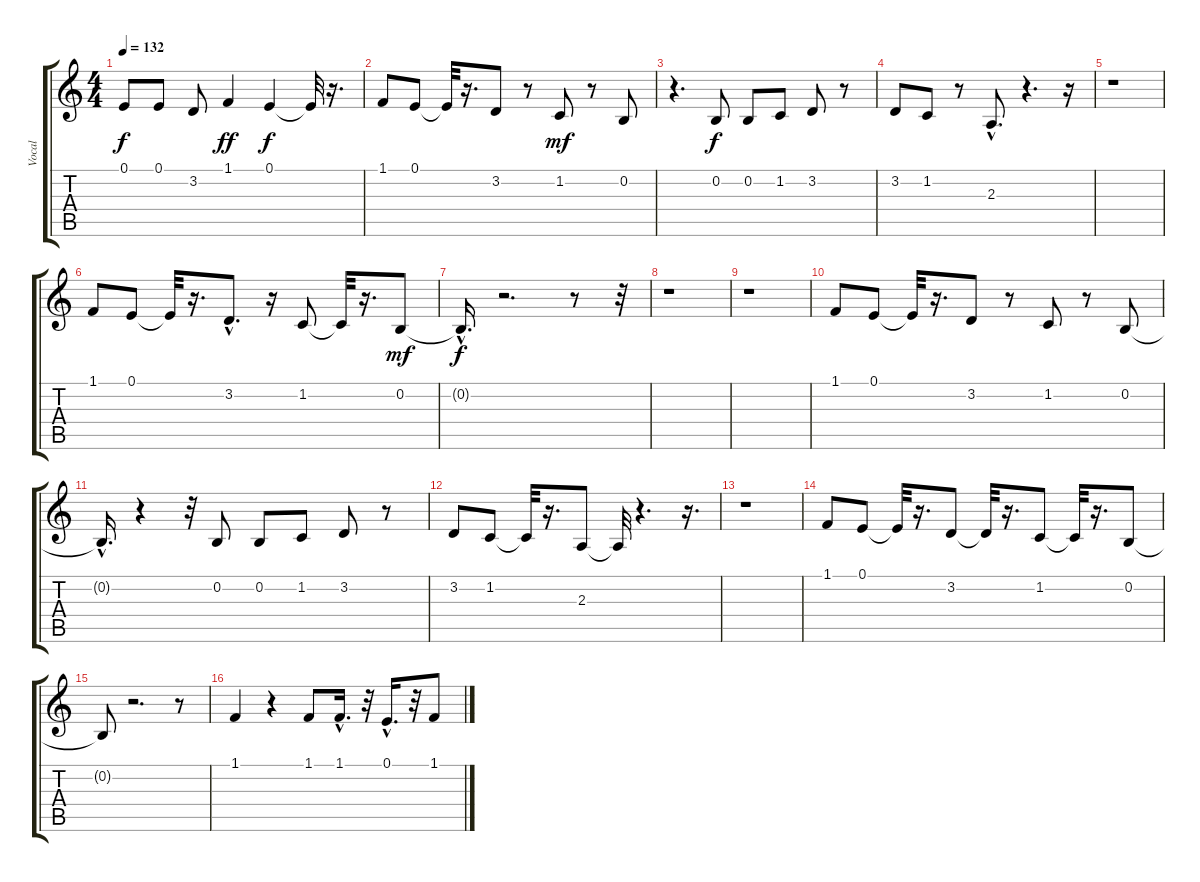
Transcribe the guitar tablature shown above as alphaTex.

\track ("Vocal" "Vocal") {instrument acousticgrandpiano}
\staff {score tabs}
\tuning (E4 B3 G3 D3 A2 E2) {hide}
\ts (4 4)
\tempo 132
\clef g2
\ks c
0.1.8{dy f} 0.1.8 3.2.8 1.1.4{dy ff} 0.1.4{dy f} 0.1{t}.32 r.16{d} |
1.1.8 0.1.8 0.1{t}.32 r.16{d} 3.2.8 r.8 1.2.8{dy mf volume 16} r.8 0.2.8 |
r.4{d} 0.2.8{dy f} 0.2.8 1.2.8 3.2.8 r.8 |
3.2.8{volume 16} 1.2.8 r.8 2.3{hac}.8{d} r.4{d} r.16 |
r.1 |
1.1.8 0.1.8 0.1{t}.32 r.16{d} 3.2{hac}.8{d} r.16 1.2.8 1.2{t}.32 r.16{d} 0.2.8{dy mf} |
0.2{hac t}.16{d dy f} r.2{d} r.8 r.32 |
r.1 |
r.1 |
1.1.8 0.1.8 0.1{t}.32 r.16{d} 3.2.8 r.8 1.2.8 r.8 0.2.8 |
0.2{hac t}.16{d} r.4 r.32 0.2.8 0.2.8 1.2.8 3.2.8 r.8 |
3.2.8 1.2.8 1.2{t}.32 r.16{d} 2.3.8 2.3{t}.32 r.4{d} r.16{d} |
r.1 |
1.1.8 0.1.8 0.1{t}.32 r.16{d} 3.2.8 3.2{t}.32 r.16{d} 1.2.8{volume 16} 1.2{t}.32 r.16{d} 0.2.8 |
0.2{t}.8 r.2{d} r.8 |
1.1.4 r.4 1.1.8 1.1{hac}.16{d} r.32 0.1{hac}.16{d} r.32 1.1.8
